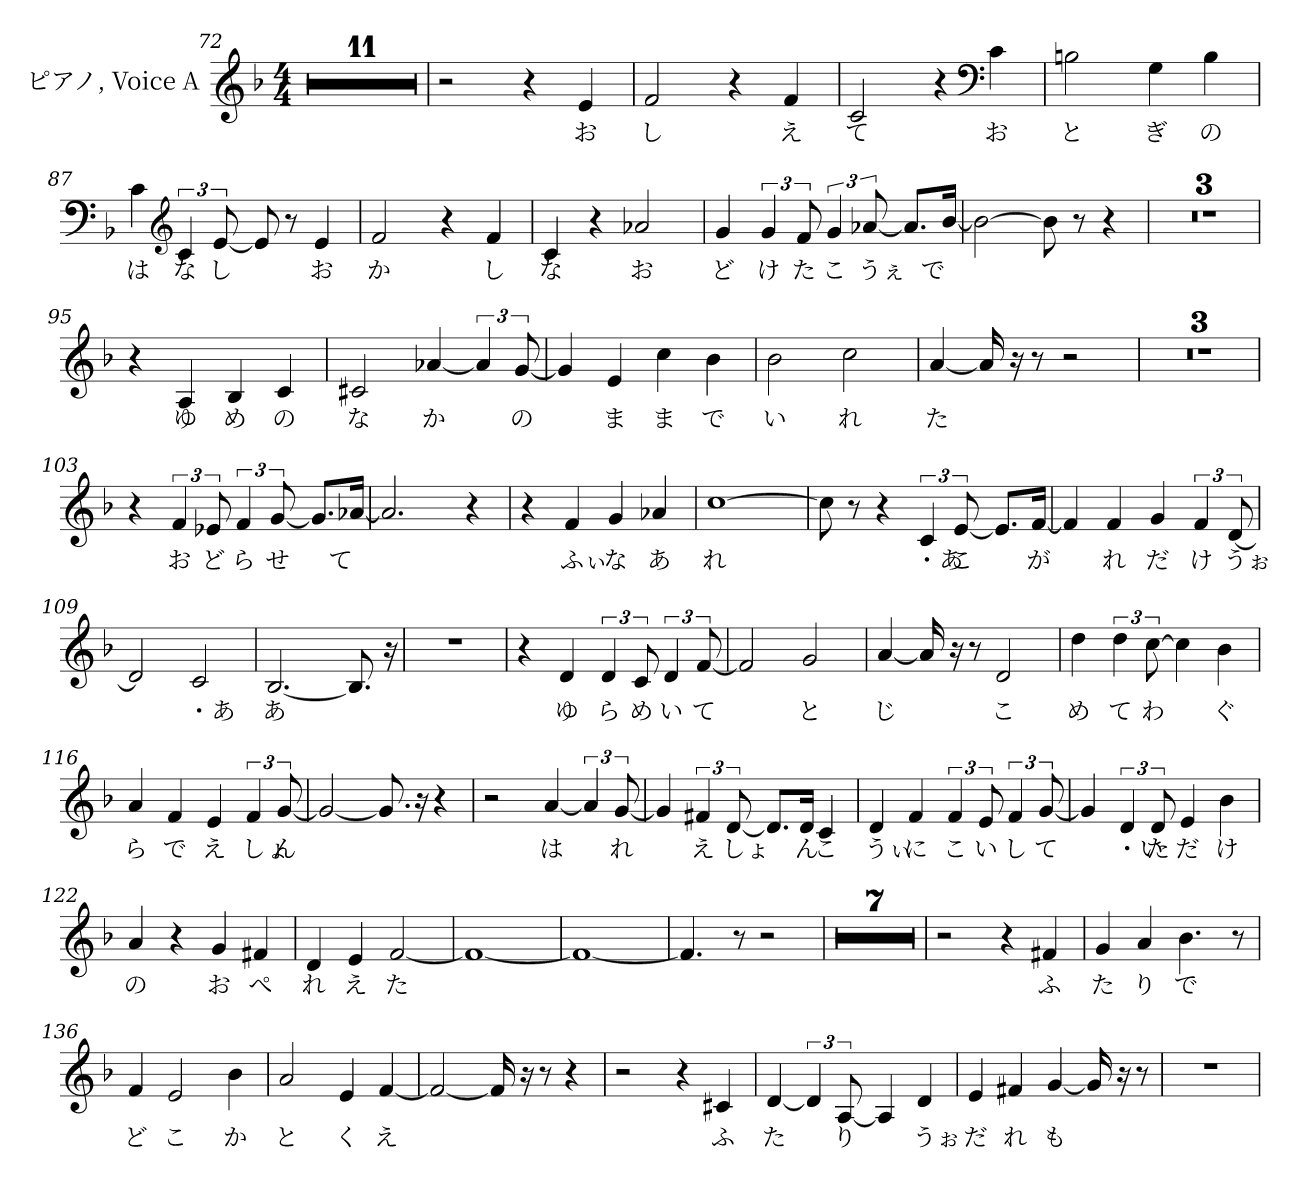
**kern	**text
*part1	*part1
*staff1	*staff1
*I"ピアノ, Voice A	*
*clefG2	*
*k[b-]	*
*M4/4	*
=72	=72
1r	.
=73	=73
1r	.
=74	=74
1r	.
=75	=75
1r	.
=76	=76
1r	.
=77	=77
1r	.
=78	=78
1r	.
=79	=79
1r	.
=80	=80
1r	.
=81	=81
1r	.
=82	=82
1r	.
!!LO:LB:g=z
=83	=83
2r	.
4r	.
!	!LO:LY:b
4e/	お
=84	=84
!	!LO:LY:b
2f/	し
4r	.
!	!LO:LY:b
4f/	え
=85	=85
!	!LO:LY:b
2c/	て
4r	.
*clefF4	*
!	!LO:LY:b
4c\	お
=86	=86
!	!LO:LY:b
2Bn\	と
!	!LO:LY:b
4G\	ぎ
!	!LO:LY:b
4B\	の
=87	=87
!	!LO:LY:b
4c\	は
*clefG2	*
!	!LO:LY:b
6c/	な
!	!LO:LY:b
[12e/	し
8e/]	.
8r	.
!	!LO:LY:b
4e/	お
=88	=88
!	!LO:LY:b
2f/	か
4r	.
!	!LO:LY:b
4f/	し
=89	=89
!	!LO:LY:b
4c/	な
4r	.
!	!LO:LY:b
2a-X/	お
=90	=90
!	!LO:LY:b
4g/	ど
!	!LO:LY:b
6g/	け
!	!LO:LY:b
12f/	た
!	!LO:LY:b
6g/	こ
!	!LO:LY:b
[12a-X/	うぇ
8.a-/L]	.
!	!LO:LY:b
[16b-/Jk	で
!!LO:LB:g=z
=91	=91
2b-\_	.
8b-\]	.
8r	.
4r	.
=92	=92
1r	.
=93	=93
1r	.
=94	=94
1r	.
=95	=95
4r	.
!	!LO:LY:b
4A/	ゆ
!	!LO:LY:b
4B-/	め
!	!LO:LY:b
4c/	の
=96	=96
!	!LO:LY:b
2c#X/	な
!	!LO:LY:b
[4a-X/	か
6a-/]	.
!	!LO:LY:b
[12g/	の
=97	=97
4g/]	.
!	!LO:LY:b
4e/	ま
!	!LO:LY:b
4cc\	ま
!	!LO:LY:b
4b-\	で
=98	=98
!	!LO:LY:b
2b-\	い
!	!LO:LY:b
2cc\	れ
=99	=99
!	!LO:LY:b
[4a/	た
16a/]	.
16r	.
8r	.
2r	.
=100	=100
1r	.
=101	=101
1r	.
=102	=102
1r	.
!!LO:PB:g=z
=103	=103
4r	.
!	!LO:LY:b
6f/	お
!	!LO:LY:b
12e-X/	ど
!	!LO:LY:b
6f/	ら
!	!LO:LY:b
[12g/	せ
8.g/L]	.
!	!LO:LY:b
[16a-X/Jk	て
=104	=104
2.a-/]	.
4r	.
=105	=105
4r	.
!	!LO:LY:b
4f/	ふぃ
!	!LO:LY:b
4g/	な
!	!LO:LY:b
4a-X/	あ
=106	=106
!	!LO:LY:b
[1cc	れ
=107	=107
8cc\]	.
8r	.
4r	.
!	!LO:LY:b
6c/	・あ
!	!LO:LY:b
[12e/	こ
8.e/L]	.
!	!LO:LY:b
[16f/Jk	が
=108	=108
4f/]	.
!	!LO:LY:b
4f/	れ
!	!LO:LY:b
4g/	だ
!	!LO:LY:b
6f/	け
!	!LO:LY:b
[12d/	うぉ
=109	=109
2d/]	.
!	!LO:LY:b
2c/	・あ
=110	=110
!	!LO:LY:b
[2.B-/	あ
8.B-/]	.
16r	.
!!LO:LB:g=z
=111	=111
1r	.
=112	=112
4r	.
!	!LO:LY:b
4d/	ゆ
!	!LO:LY:b
6d/	ら
!	!LO:LY:b
12c/	め
!	!LO:LY:b
6d/	い
!	!LO:LY:b
[12f/	て
=113	=113
2f/]	.
!	!LO:LY:b
2g/	と
=114	=114
!	!LO:LY:b
[4a/	じ
16a/]	.
16r	.
8r	.
!	!LO:LY:b
2d/	こ
=115	=115
!	!LO:LY:b
4dd\	め
!	!LO:LY:b
6dd\	て
!	!LO:LY:b
[12cc\	わ
4cc\]	.
!	!LO:LY:b
4b-\	ぐ
=116	=116
!	!LO:LY:b
4a/	ら
!	!LO:LY:b
4f/	で
!	!LO:LY:b
4e/	え
!	!LO:LY:b
6f/	しょ
!	!LO:LY:b
[12g/	ん
=117	=117
2g/_	.
8.g/]	.
16r	.
4r	.
=118	=118
2r	.
!	!LO:LY:b
[4a/	は
6a/]	.
!	!LO:LY:b
[12g/	れ
!!LO:LB:g=z
=119	=119
4g/]	.
!	!LO:LY:b
6f#X/	え
!	!LO:LY:b
[12d/	しょ
8.d/L]	.
!	!LO:LY:b
16d/Jk	ん
!	!LO:LY:b
4c/	こ
=120	=120
!	!LO:LY:b
4d/	うぃ
!	!LO:LY:b
4f/	に
!	!LO:LY:b
6f/	こ
!	!LO:LY:b
12e/	い
!	!LO:LY:b
6f/	し
!	!LO:LY:b
[12g/	て
=121	=121
4g/]	.
!	!LO:LY:b
6d/	・い
!	!LO:LY:b
12d/	た
!	!LO:LY:b
4e/	だ
!	!LO:LY:b
4b-\	け
=122	=122
!	!LO:LY:b
4a/	の
4r	.
!	!LO:LY:b
4g/	お
!	!LO:LY:b
4f#X/	ぺ
=123	=123
!	!LO:LY:b
4d/	れ
!	!LO:LY:b
4e/	え
!	!LO:LY:b
[2f/	た
=124	=124
1f_	.
=125	=125
1f_	.
=126	=126
4.f/]	.
8r	.
2r	.
=127	=127
1r	.
=128	=128
1r	.
!!LO:LB:g=z
=129	=129
1r	.
=130	=130
1r	.
=131	=131
1r	.
=132	=132
1r	.
=133	=133
1r	.
=134	=134
2r	.
4r	.
!	!LO:LY:b
4f#X/	ふ
=135	=135
!	!LO:LY:b
4g/	た
!	!LO:LY:b
4a/	り
!	!LO:LY:b
4.b-\	で
8r	.
=136	=136
!	!LO:LY:b
4f/	ど
!	!LO:LY:b
2e/	こ
!	!LO:LY:b
4b-\	か
=137	=137
!	!LO:LY:b
2a/	と
!	!LO:LY:b
4e/	く
!	!LO:LY:b
[4f/	え
=138	=138
2f/_	.
16f/]	.
16r	.
8r	.
4r	.
=139	=139
2r	.
4r	.
!	!LO:LY:b
4c#X/	ふ
=140	=140
!	!LO:LY:b
[4d/	た
6d/]	.
!	!LO:LY:b
[12A/	り
4A/]	.
!	!LO:LY:b
4d/	うぉ
!!LO:LB:g=z
=141	=141
!	!LO:LY:b
4e/	だ
!	!LO:LY:b
4f#X/	れ
!	!LO:LY:b
[4g/	も
16g/]	.
16r	.
8r	.
=142	=142
1r	.
=	=
*-	*-
